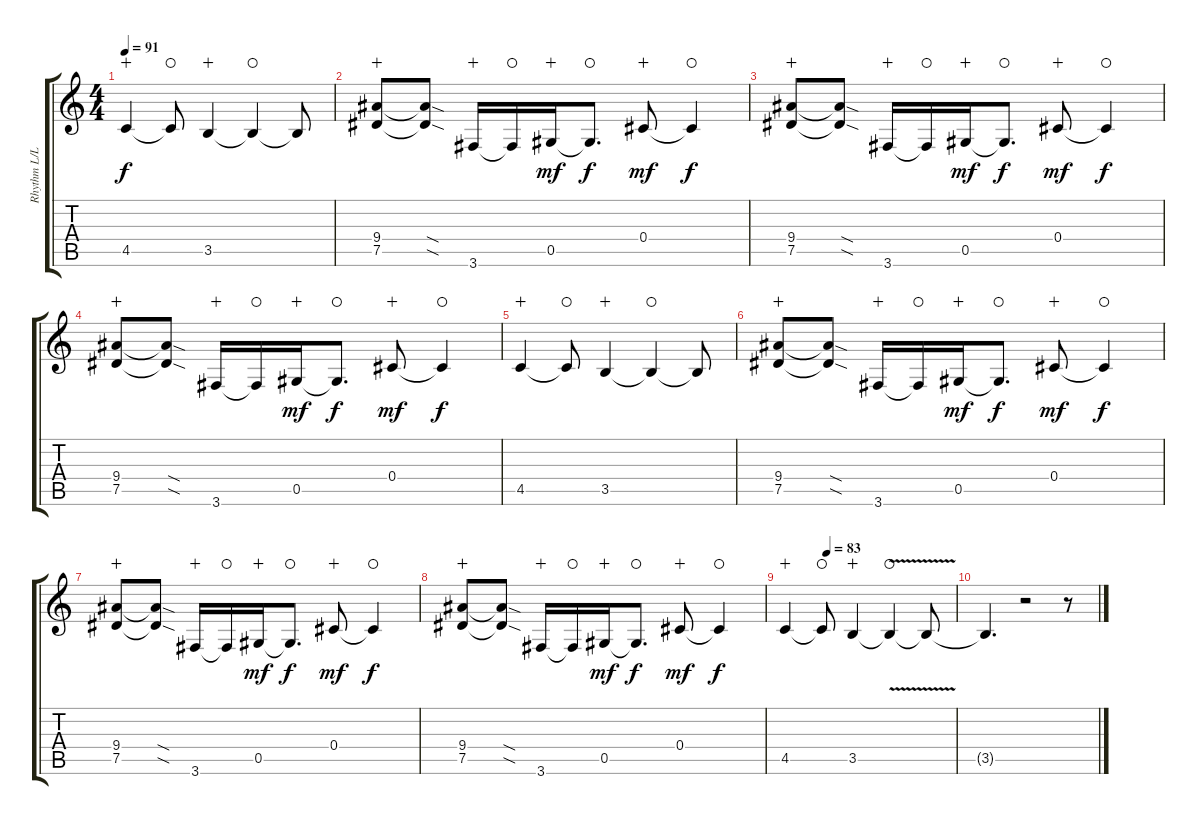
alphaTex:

\track ("Rhythm L/Lead 1" "Rhythm L/L") {instrument electricguitarclean}
\staff {score tabs}
\tuning (Eb4 Bb3 Gb3 Db3 Ab2 Eb2) {hide}
\ts (4 4)
\tempo 91
\clef g2
\ks c
4.5.4{dy f wahc} 4.5{t}.8{waho} 3.5.4{wahc} 3.5{t}.4{waho} 3.5{t}.8 |
(9.4 7.5).8{volume 16 instrument distortionguitar wahc} (9.4{sod t} 7.5{sod t}).8 3.6.16{wahc} 3.6{t}.16{waho} 0.5.16{dy mf wahc} 0.5{t}.8{d dy f waho} 0.4.8{dy mf wahc} 0.4{t}.4{dy f waho} |
(9.4 7.5).8{wahc} (9.4{sod t} 7.5{sod t}).8 3.6.16{wahc} 3.6{t}.16{waho} 0.5.16{dy mf wahc} 0.5{t}.8{d dy f waho} 0.4.8{dy mf wahc} 0.4{t}.4{dy f waho} |
(9.4 7.5).8{wahc} (9.4{sod t} 7.5{sod t}).8 3.6.16{wahc} 3.6{t}.16{waho} 0.5.16{dy mf wahc} 0.5{t}.8{d dy f waho} 0.4.8{dy mf wahc} 0.4{t}.4{dy f waho} |
4.5.4{wahc} 4.5{t}.8{waho} 3.5.4{wahc} 3.5{t}.4{waho} 3.5{t}.8 |
(9.4 7.5).8{wahc} (9.4{sod t} 7.5{sod t}).8 3.6.16{wahc} 3.6{t}.16{waho} 0.5.16{dy mf wahc} 0.5{t}.8{d dy f waho} 0.4.8{dy mf wahc} 0.4{t}.4{dy f waho} |
(9.4 7.5).8{wahc} (9.4{sod t} 7.5{sod t}).8 3.6.16{wahc} 3.6{t}.16{waho} 0.5.16{dy mf wahc} 0.5{t}.8{d dy f waho} 0.4.8{dy mf wahc} 0.4{t}.4{dy f waho} |
(9.4 7.5).8{wahc} (9.4{sod t} 7.5{sod t}).8 3.6.16{wahc} 3.6{t}.16{waho} 0.5.16{dy mf wahc} 0.5{t}.8{d dy f waho} 0.4.8{dy mf wahc} 0.4{t}.4{dy f waho} |
\tempo (83 0.25)
4.5.4{wahc} 4.5{t}.8{waho} 3.5.4{wahc} 3.5{v t}.4{waho} 3.5{t}.8 |
3.5{t}.4{d} r.2 r.8
